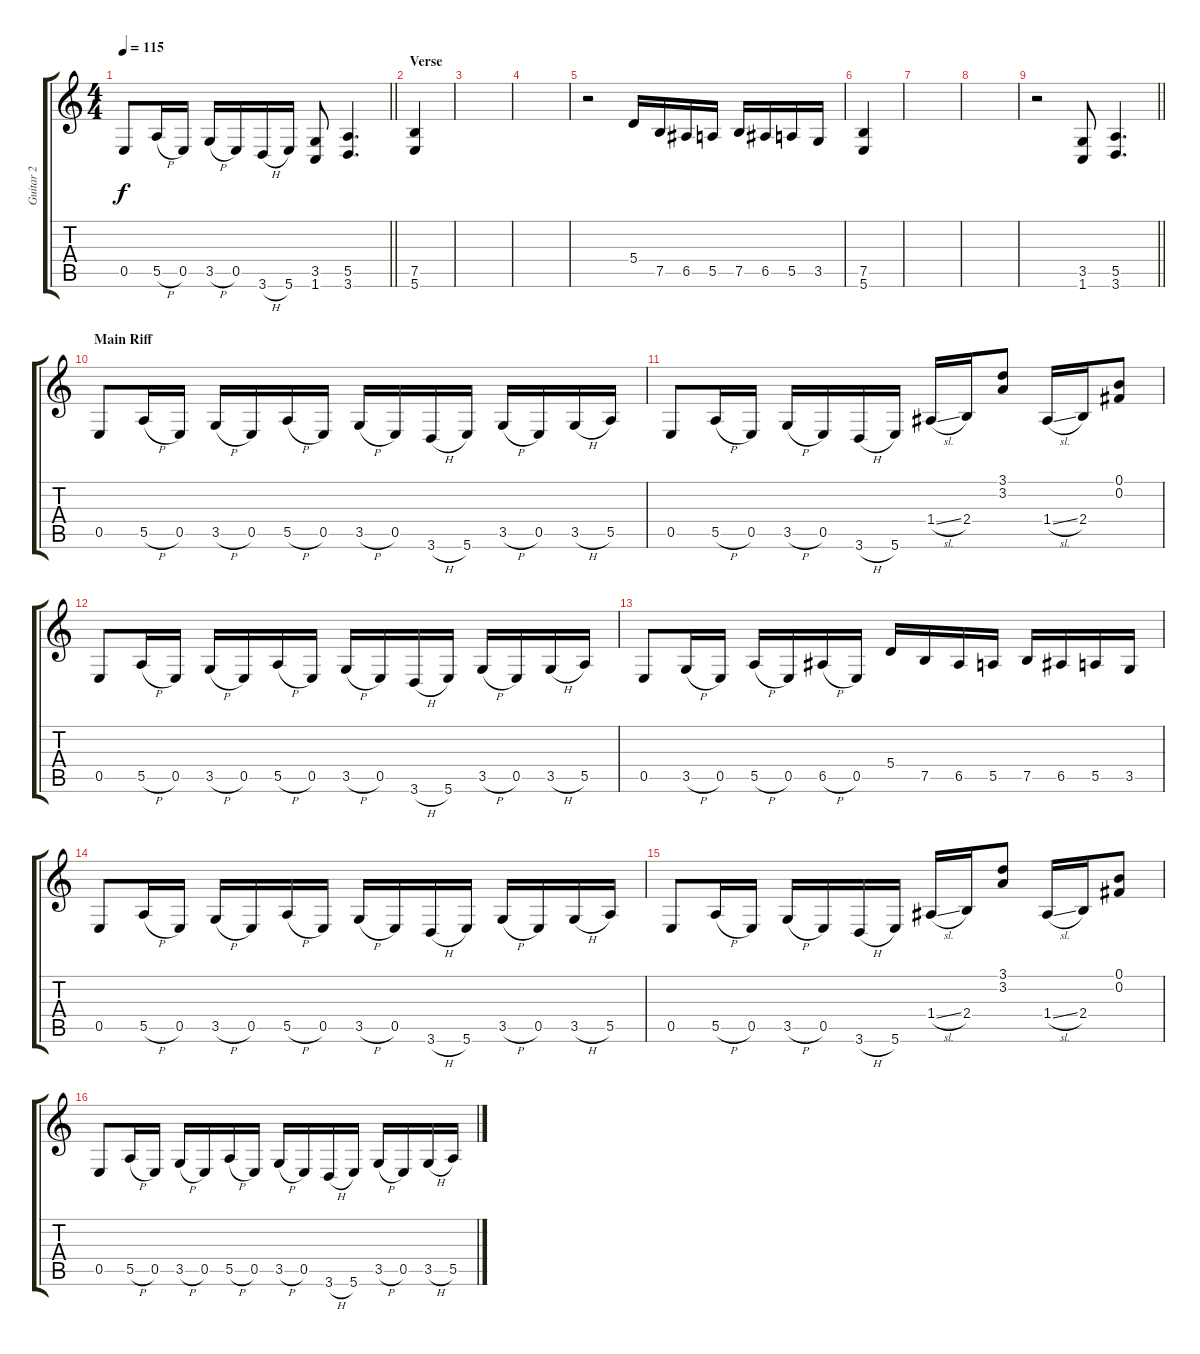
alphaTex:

\track ("Guitar 2" "Guitar 2") {instrument overdrivenguitar}
\staff {score tabs}
\tuning (B3 Gb3 D3 A2 E2 B1) {hide}
\ts (4 4)
\tempo 115
\clef g2
\barLineRight lightlight
\ks c
0.5.8{dy f} 5.5{h}.16 0.5.16 3.5{h}.16 0.5.16 3.6{h}.16 5.6.16 (3.5 1.6).8 (5.5 3.6).4{d} |
\section ("" "Verse")
(7.5 5.6).4 |
|
|
r.2 5.4.16 7.5.16 6.5.16 5.5.16 7.5.16 6.5.16 5.5.16 3.5.16 |
(7.5 5.6).4 |
|
|
\barLineRight lightlight
r.2 (3.5 1.6).8 (5.5 3.6).4{d} |
\section ("" "Main Riff")
0.5.8 5.5{h}.16 0.5.16 3.5{h}.16 0.5.16 5.5{h}.16 0.5.16 3.5{h}.16 0.5.16 3.6{h}.16 5.6.16 3.5{h}.16 0.5.16 3.5{h}.16 5.5.16 |
0.5.8 5.5{h}.16 0.5.16 3.5{h}.16 0.5.16 3.6{h}.16 5.6.16 1.4{sl}.16 2.4.16 (3.1 3.2).8 1.4{sl}.16 2.4.16 (0.1 0.2).8 |
0.5.8 5.5{h}.16 0.5.16 3.5{h}.16 0.5.16 5.5{h}.16 0.5.16 3.5{h}.16 0.5.16 3.6{h}.16 5.6.16 3.5{h}.16 0.5.16 3.5{h}.16 5.5.16 |
0.5.8 3.5{h}.16 0.5.16 5.5{h}.16 0.5.16 6.5{h}.16 0.5.16 5.4.16 7.5.16 6.5.16 5.5.16 7.5.16 6.5.16 5.5.16 3.5.16 |
0.5.8 5.5{h}.16 0.5.16 3.5{h}.16 0.5.16 5.5{h}.16 0.5.16 3.5{h}.16 0.5.16 3.6{h}.16 5.6.16 3.5{h}.16 0.5.16 3.5{h}.16 5.5.16 |
0.5.8 5.5{h}.16 0.5.16 3.5{h}.16 0.5.16 3.6{h}.16 5.6.16 1.4{sl}.16 2.4.16 (3.1 3.2).8 1.4{sl}.16 2.4.16 (0.1 0.2).8 |
0.5.8 5.5{h}.16 0.5.16 3.5{h}.16 0.5.16 5.5{h}.16 0.5.16 3.5{h}.16 0.5.16 3.6{h}.16 5.6.16 3.5{h}.16 0.5.16 3.5{h}.16 5.5.16
